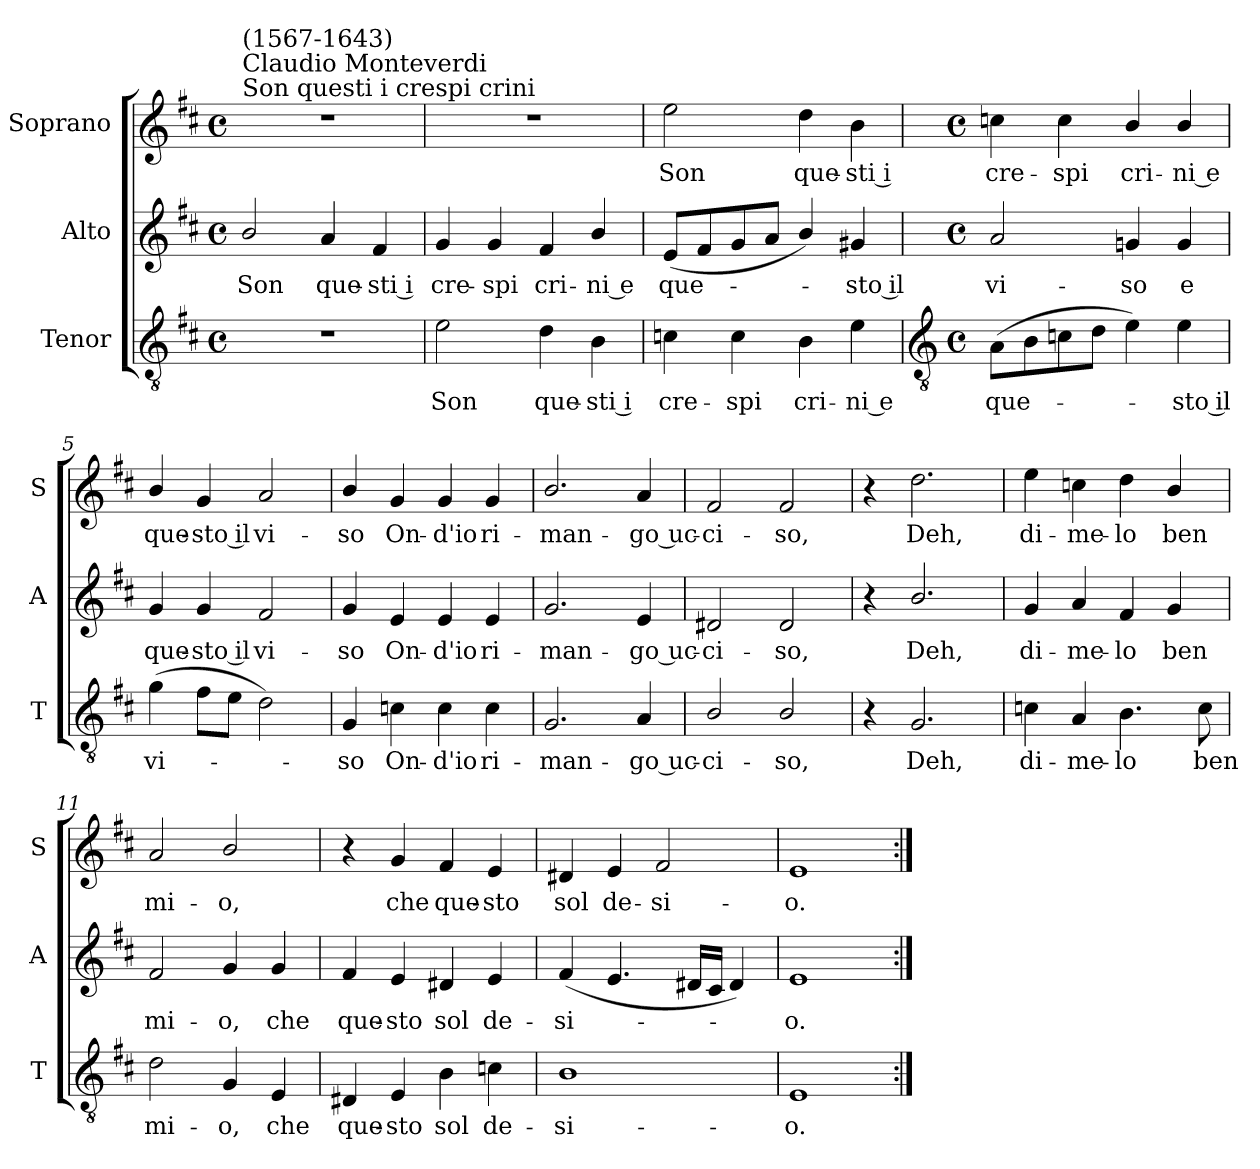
**kern	**text	**kern	**text	**kern	**text
*part3	*part3	*part2	*part2	*part1	*part1
*staff3	*staff3	*staff2	*staff2	*staff1	*staff1
*I"Tenor	*	*I"Alto	*	*I"Soprano	*
*I'T	*	*I'A	*	*I'S	*
*clefGv2	*	*clefG2	*	*clefG2	*
*k[f#c#]	*	*k[f#c#]	*	*k[f#c#]	*
*D:	*	*D:	*	*D:	*
*M4/4	*	*M4/4	*	*M4/4	*
*met(c)	*	*met(c)	*	*met(c)	*
*MM121	*	*MM121	*	*MM121	*
=1	=1	=1	=1	=1	=1
!	!	!	!	!LO:TX:a:t=Son questi i crespi crini	!
!	!	!	!	!LO:TX:a:t=Claudio Monteverdi	!
!	!	!	!	!LO:TX:a:t=(1567-1643)	!
!	!	!	!LO:LY:b	!	!
1r	.	2b/	Son	1r	.
!	!	!	!LO:LY:b	!	!
.	.	4a/	que-	.	.
!	!	!	!LO:LY:b	!	!
.	.	4f#/	-sti i	.	.
=2	=2	=2	=2	=2	=2
!	!LO:LY:b	!	!LO:LY:b	!	!
2e\	Son	4g/	cre-	1r	.
!	!	!	!LO:LY:b	!	!
.	.	4g/	-spi	.	.
!	!LO:LY:b	!	!LO:LY:b	!	!
4d\	que-	4f#/	cri-	.	.
!	!LO:LY:b	!	!LO:LY:b	!	!
4B\	-sti i	4b/	-ni e	.	.
=3	=3	=3	=3	=3	=3
!	!LO:LY:b	!	!LO:LY:b	!	!LO:LY:b
4cn\	cre-	(<8e/L	que-	2ee\	Son
.	.	8f#/	.	.	.
!	!LO:LY:b	!	!	!	!
4c\	-spi	8g/	.	.	.
.	.	8a/J	.	.	.
!	!LO:LY:b	!	!	!	!LO:LY:b
4B\	cri-	4b/)	.	4dd\	que-
!	!LO:LY:b	!	!LO:LY:b	!	!LO:LY:b
4e\	-ni e	4g#X/	sto il	4b\	-sti i
!!LO:LB:g=z
=4	=4	=4	=4	=4	=4
*clefGv2	*	*	*	*	*
*M4/4	*	*M4/4	*	*M4/4	*
*met(c)	*	*met(c)	*	*met(c)	*
!	!LO:LY:b	!	!LO:LY:b	!	!LO:LY:b
(>8A\L	que-	2a/	vi-	4ccn\	cre-
8B\	.	.	.	.	.
!	!	!	!	!	!LO:LY:b
8cn\	.	.	.	4cc\	-spi
8d\J	.	.	.	.	.
!	!	!	!LO:LY:b	!	!LO:LY:b
4e\)	.	4gni/	-so	4b/	cri-
!	!LO:LY:b	!	!LO:LY:b	!	!LO:LY:b
4e\	sto il	4g/	e	4b/	-ni e
=5	=5	=5	=5	=5	=5
!	!LO:LY:b	!	!LO:LY:b	!	!LO:LY:b
(>4g\	vi-	4g/	que-	4b/	que-
!	!	!	!LO:LY:b	!	!LO:LY:b
8f#\L	.	4g/	-sto il	4g/	-sto il
8e\J	.	.	.	.	.
!	!	!	!LO:LY:b	!	!LO:LY:b
2d\)	.	2f#/	vi-	2a/	vi-
=6	=6	=6	=6	=6	=6
!	!LO:LY:b	!	!LO:LY:b	!	!LO:LY:b
4G/	so	4g/	-so	4b/	-so
!	!LO:LY:b	!	!LO:LY:b	!	!LO:LY:b
4cn\	On-	4e/	On-	4g/	On-
!	!LO:LY:b	!	!LO:LY:b	!	!LO:LY:b
4c\	-d'io	4e/	-d'io	4g/	-d'io
!	!LO:LY:b	!	!LO:LY:b	!	!LO:LY:b
4c\	ri-	4e/	ri-	4g/	ri-
!!LO:LB:g=z
=7	=7	=7	=7	=7	=7
!	!LO:LY:b	!	!LO:LY:b	!	!LO:LY:b
2.G/	-man-	2.g/	-man-	2.b/	-man-
!	!LO:LY:b	!	!LO:LY:b	!	!LO:LY:b
4A/	-go uc-	4e/	-go uc-	4a/	-go uc-
=8	=8	=8	=8	=8	=8
!	!LO:LY:b	!	!LO:LY:b	!	!LO:LY:b
2B/	-ci-	2d#X/	-ci-	2f#/	-ci-
!	!LO:LY:b	!	!LO:LY:b	!	!LO:LY:b
2B/	-so,	2d#/	-so,	2f#/	-so,
=9	=9	=9	=9	=9	=9
4r	.	4r	.	4r	.
!	!LO:LY:b	!	!LO:LY:b	!	!LO:LY:b
2.G/	Deh,	2.b/	Deh,	2.dd\	Deh,
=10	=10	=10	=10	=10	=10
!	!LO:LY:b	!	!LO:LY:b	!	!LO:LY:b
4cn\	di-	4g/	di-	4ee\	di-
!	!LO:LY:b	!	!LO:LY:b	!	!LO:LY:b
4A/	-me-	4a/	-me-	4ccn\	-me-
!	!LO:LY:b	!	!LO:LY:b	!	!LO:LY:b
4.B\	-lo	4f#/	-lo	4dd\	-lo
!	!	!	!LO:LY:b	!	!LO:LY:b
.	.	4g/	ben	4b/	ben
!	!LO:LY:b	!	!	!	!
8c\	ben	.	.	.	.
!!LO:LB:g=z
=11	=11	=11	=11	=11	=11
!	!LO:LY:b	!	!LO:LY:b	!	!LO:LY:b
2d\	mi-	2f#/	mi-	2a/	mi-
!	!LO:LY:b	!	!LO:LY:b	!	!LO:LY:b
4G/	-o,	4g/	-o,	2b/	-o,
!	!LO:LY:b	!	!LO:LY:b	!	!
4E/	che	4g/	che	.	.
=12	=12	=12	=12	=12	=12
!	!LO:LY:b	!	!LO:LY:b	!	!
4D#X/	que-	4f#/	que-	4r	.
!	!LO:LY:b	!	!LO:LY:b	!	!LO:LY:b
4E/	-sto	4e/	-sto	4g/	che
!	!LO:LY:b	!	!LO:LY:b	!	!LO:LY:b
4B\	sol	4d#X/	sol	4f#/	que-
!	!LO:LY:b	!	!LO:LY:b	!	!LO:LY:b
4cn\	de-	4e/	de-	4e/	-sto
=13	=13	=13	=13	=13	=13
!	!LO:LY:b	!	!LO:LY:b	!	!LO:LY:b
1B	-si-	(<4f#/	-si-	4d#X/	sol
!	!	!	!	!	!LO:LY:b
.	.	4.e/	.	4e/	de-
!	!	!	!	!	!LO:LY:b
.	.	.	.	2f#/	-si-
.	.	16d#X/LL	.	.	.
.	.	16c#/JJ	.	.	.
.	.	4d#/)	.	.	.
=14	=14	=14	=14	=14	=14
!	!LO:LY:b	!	!LO:LY:b	!	!LO:LY:b
1E	-o.	1e	o.	1e	-o.
=:|!	=:|!	=:|!	=:|!	=:|!	=:|!
*-	*-	*-	*-	*-	*-
